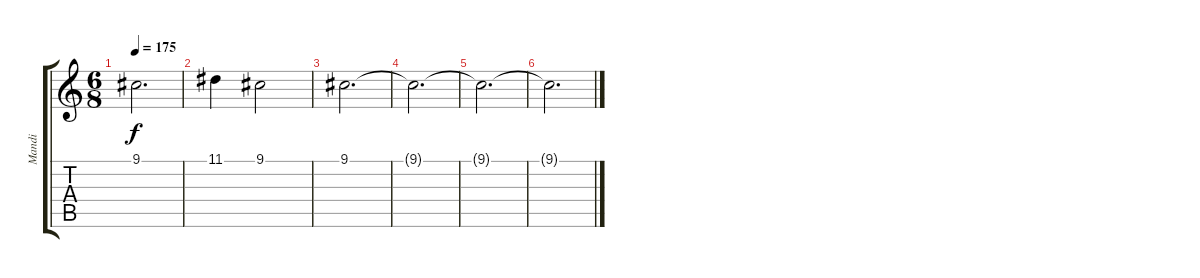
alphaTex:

\track ("Mandi" "Mandi") {instrument voiceoohs}
\staff {score tabs}
\tuning (E4 B3 G3 D3 A2 E2) {hide}
\ts (6 8)
\tempo 175
\clef g2
\ks c
9.1.2{d dy f} |
11.1.4 9.1.2 |
9.1.2{d} |
9.1{t}.2{d} |
9.1{t}.2{d} |
9.1{t}.2{d}
